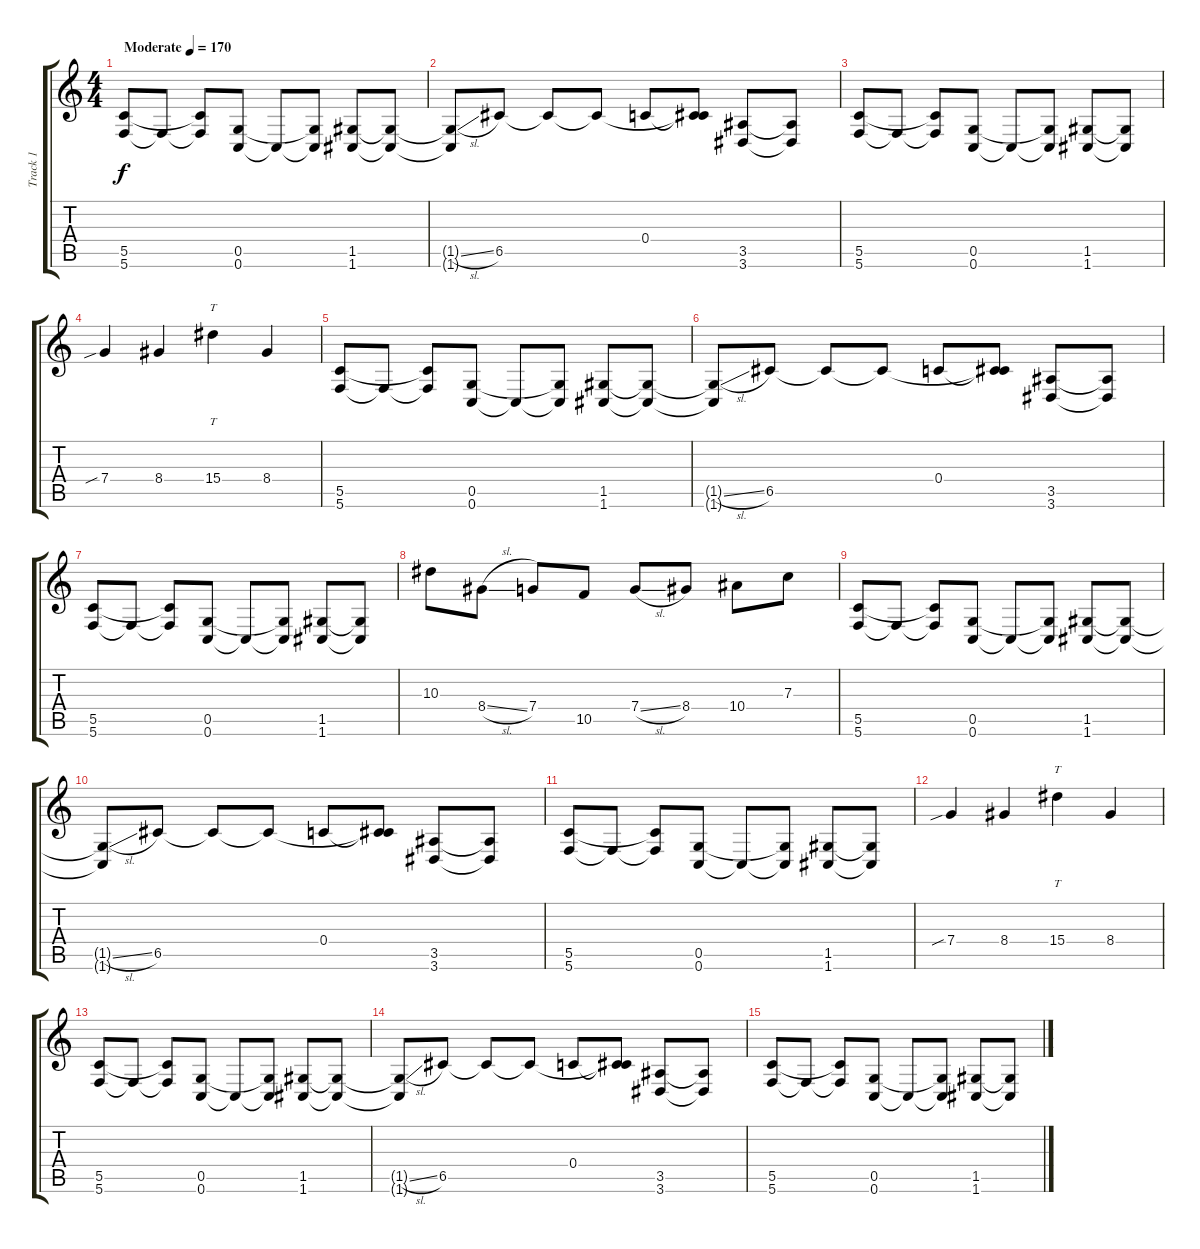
\track ("Track 1" "Track 1") {instrument distortionguitar}
\staff {score tabs}
\tuning (D4 A3 F3 C3 G2 C2) {hide}
\ts (4 4)
\tempo (170 "Moderate")
\clef g2
\ks c
(5.5 5.6).8{dy f instrument distortionguitar} 5.6{t}.8 (5.5{t} 5.6{t}).8 (0.5 0.6).8 0.6{t}.8 (0.5{t} 0.6{t}).8 (1.5 1.6).8 (1.5{t} 1.6{t}).8 |
(1.5{sl t} 1.6{t}).8 6.5.8 6.5{t}.8 6.5{t}.8 0.4.8 (0.4{t} 6.5{t}).8 (3.5 3.6).8 (3.5{t} 3.6{t}).8 |
(5.5 5.6).8 5.6{t}.8 (5.5{t} 5.6{t}).8 (0.5 0.6).8 0.6{t}.8 (0.5{t} 0.6{t}).8 (1.5 1.6).8 (1.5{t} 1.6{t}).8 |
7.4{sib}.4 8.4.4 15.4.4{tt} 8.4.4 |
(5.5 5.6).8 5.6{t}.8 (5.5{t} 5.6{t}).8 (0.5 0.6).8 0.6{t}.8 (0.5{t} 0.6{t}).8 (1.5 1.6).8 (1.5{t} 1.6{t}).8 |
(1.5{sl t} 1.6{t}).8 6.5.8 6.5{t}.8 6.5{t}.8 0.4.8 (0.4{t} 6.5{t}).8 (3.5 3.6).8 (3.5{t} 3.6{t}).8 |
(5.5 5.6).8 5.6{t}.8 (5.5{t} 5.6{t}).8 (0.5 0.6).8 0.6{t}.8 (0.5{t} 0.6{t}).8 (1.5 1.6).8 (1.5{t} 1.6{t}).8 |
10.3.8 8.4{sl}.8 7.4.8 10.5.8 7.4{sl}.8 8.4.8 10.4.8 7.3.8 |
(5.5 5.6).8 5.6{t}.8 (5.5{t} 5.6{t}).8 (0.5 0.6).8 0.6{t}.8 (0.5{t} 0.6{t}).8 (1.5 1.6).8 (1.5{t} 1.6{t}).8 |
(1.5{sl t} 1.6{t}).8 6.5.8 6.5{t}.8 6.5{t}.8 0.4.8 (0.4{t} 6.5{t}).8 (3.5 3.6).8 (3.5{t} 3.6{t}).8 |
(5.5 5.6).8 5.6{t}.8 (5.5{t} 5.6{t}).8 (0.5 0.6).8 0.6{t}.8 (0.5{t} 0.6{t}).8 (1.5 1.6).8 (1.5{t} 1.6{t}).8 |
7.4{sib}.4 8.4.4 15.4.4{tt} 8.4.4 |
(5.5 5.6).8 5.6{t}.8 (5.5{t} 5.6{t}).8 (0.5 0.6).8 0.6{t}.8 (0.5{t} 0.6{t}).8 (1.5 1.6).8 (1.5{t} 1.6{t}).8 |
(1.5{sl t} 1.6{t}).8 6.5.8 6.5{t}.8 6.5{t}.8 0.4.8 (0.4{t} 6.5{t}).8 (3.5 3.6).8 (3.5{t} 3.6{t}).8 |
(5.5 5.6).8 5.6{t}.8 (5.5{t} 5.6{t}).8 (0.5 0.6).8 0.6{t}.8 (0.5{t} 0.6{t}).8 (1.5 1.6).8 (1.5{t} 1.6{t}).8
